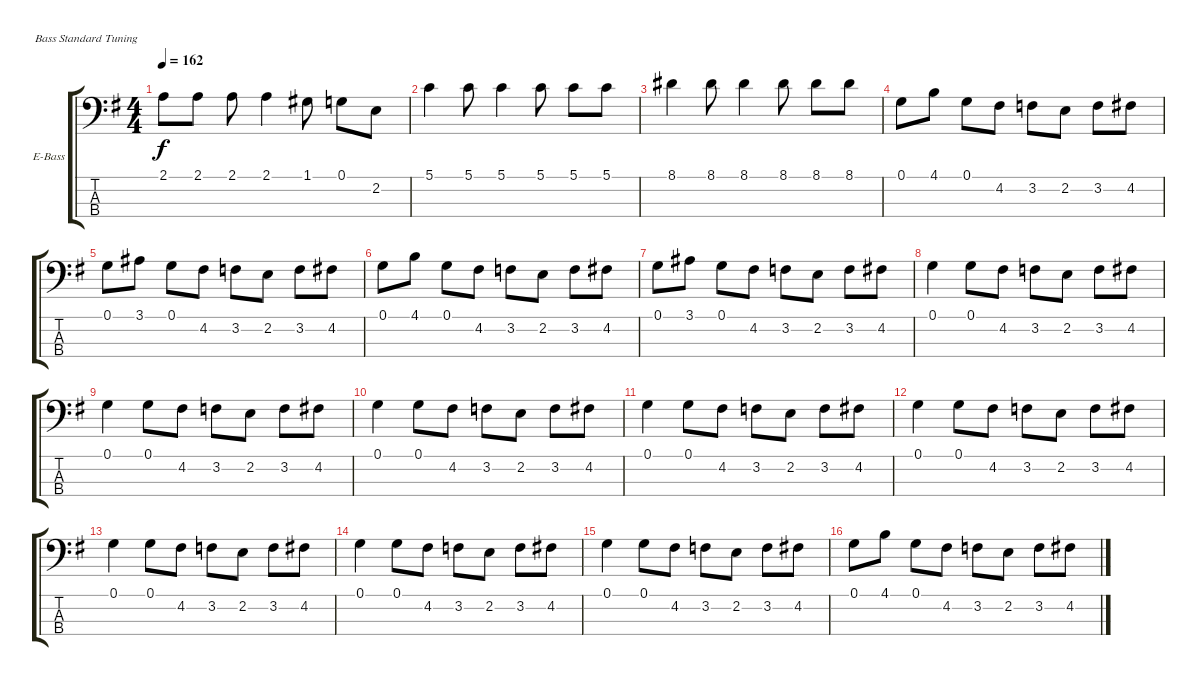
\defaultSystemsLayout 4
\bracketExtendMode groupsimilarinstruments
\firstSystemTrackNameOrientation horizontal
\otherSystemsTrackNameOrientation horizontal
\track ("Electric Bass" "E-Bass") {instrument electricbassfinger}
\staff {score tabs}
\tuning (G2 D2 A1 E1)
\ts (4 4)
\tempo 162
\clef f4
\ks g
2.1.8{dy f} 2.1.8 2.1.8 2.1.4 1.1.8 0.1.8 2.2.8 |
5.1.4 5.1.8 5.1.4 5.1.8 5.1.8 5.1.8 |
8.1.4 8.1.8 8.1.4 8.1.8 8.1.8 8.1.8 |
0.1.8 4.1.8 0.1.8 4.2.8 3.2.8 2.2.8 3.2.8 4.2.8 |
0.1.8 3.1.8 0.1.8 4.2.8 3.2.8 2.2.8 3.2.8 4.2.8 |
0.1.8 4.1.8 0.1.8 4.2.8 3.2.8 2.2.8 3.2.8 4.2.8 |
0.1.8 3.1.8 0.1.8 4.2.8 3.2.8 2.2.8 3.2.8 4.2.8 |
0.1.4 0.1.8 4.2.8 3.2.8 2.2.8 3.2.8 4.2.8 |
0.1.4 0.1.8 4.2.8 3.2.8 2.2.8 3.2.8 4.2.8 |
0.1.4 0.1.8 4.2.8 3.2.8 2.2.8 3.2.8 4.2.8 |
0.1.4 0.1.8 4.2.8 3.2.8 2.2.8 3.2.8 4.2.8 |
0.1.4 0.1.8 4.2.8 3.2.8 2.2.8 3.2.8 4.2.8 |
0.1.4 0.1.8 4.2.8 3.2.8 2.2.8 3.2.8 4.2.8 |
0.1.4 0.1.8 4.2.8 3.2.8 2.2.8 3.2.8 4.2.8 |
0.1.4 0.1.8 4.2.8 3.2.8 2.2.8 3.2.8 4.2.8 |
0.1.8 4.1.8 0.1.8 4.2.8 3.2.8 2.2.8 3.2.8 4.2.8
